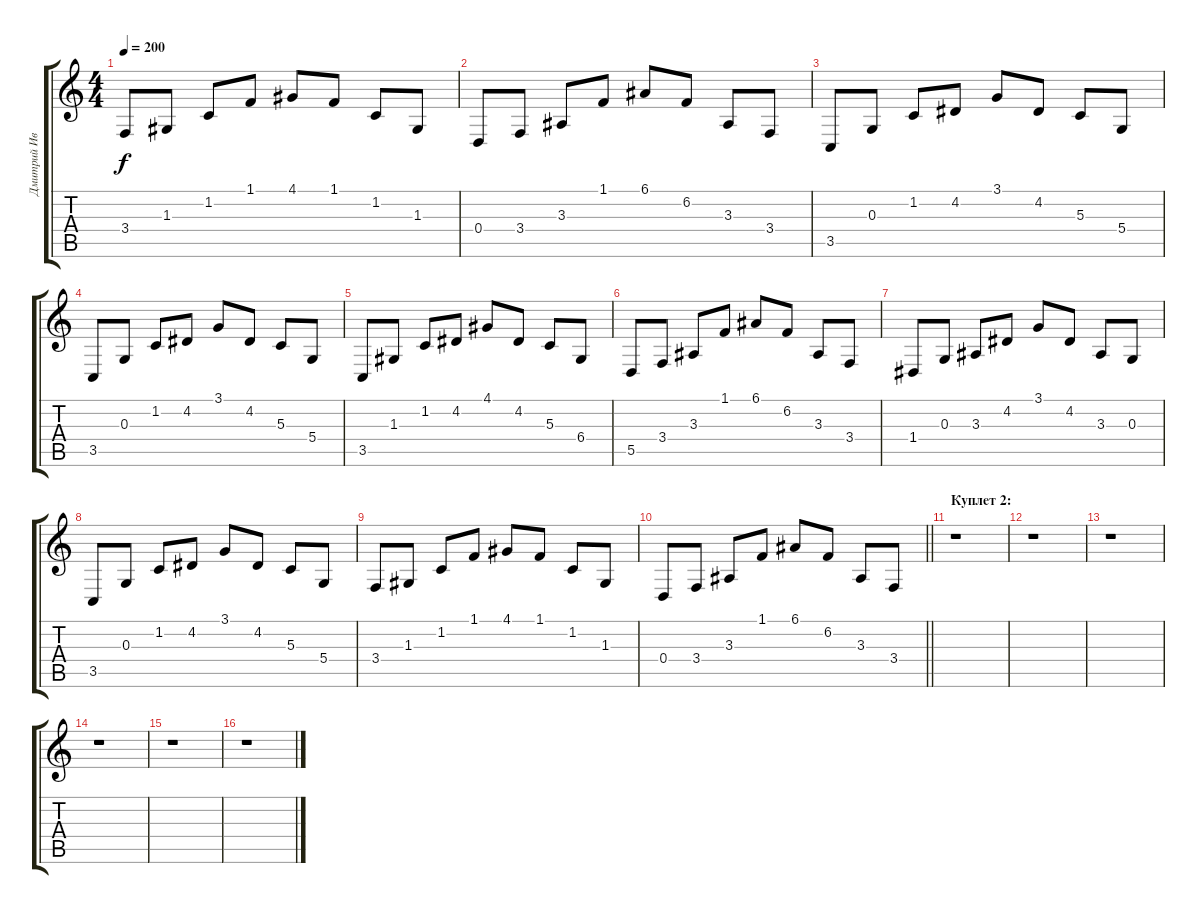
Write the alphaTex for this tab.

\track ("Дмитрий Иванов" "Дмитрий Ив") {instrument clavinet}
\staff {score tabs}
\tuning (E4 B3 G3 D3 A2 E2) {hide}
\ts (4 4)
\tempo 200
\clef g2
\ks c
3.4.8{dy f} 1.3.8 1.2.8 1.1.8 4.1.8 1.1.8 1.2.8 1.3.8 |
0.4.8 3.4.8 3.3.8 1.1.8 6.1.8 6.2.8 3.3.8 3.4.8 |
3.5.8 0.3.8 1.2.8 4.2.8 3.1.8 4.2.8 5.3.8 5.4.8 |
3.5.8 0.3.8 1.2.8 4.2.8 3.1.8 4.2.8 5.3.8 5.4.8 |
3.5.8 1.3.8 1.2.8 4.2.8 4.1.8 4.2.8 5.3.8 6.4.8 |
5.5.8 3.4.8 3.3.8 1.1.8 6.1.8 6.2.8 3.3.8 3.4.8 |
1.4.8 0.3.8 3.3.8 4.2.8 3.1.8 4.2.8 3.3.8 0.3.8 |
3.5.8 0.3.8 1.2.8 4.2.8 3.1.8 4.2.8 5.3.8 5.4.8 |
3.4.8 1.3.8 1.2.8 1.1.8 4.1.8 1.1.8 1.2.8 1.3.8 |
\barLineRight lightlight
0.4.8 3.4.8 3.3.8 1.1.8 6.1.8 6.2.8 3.3.8 3.4.8 |
\section ("" "Куплет 2:")
r.1 |
r.1 |
r.1 |
r.1 |
r.1 |
r.1
